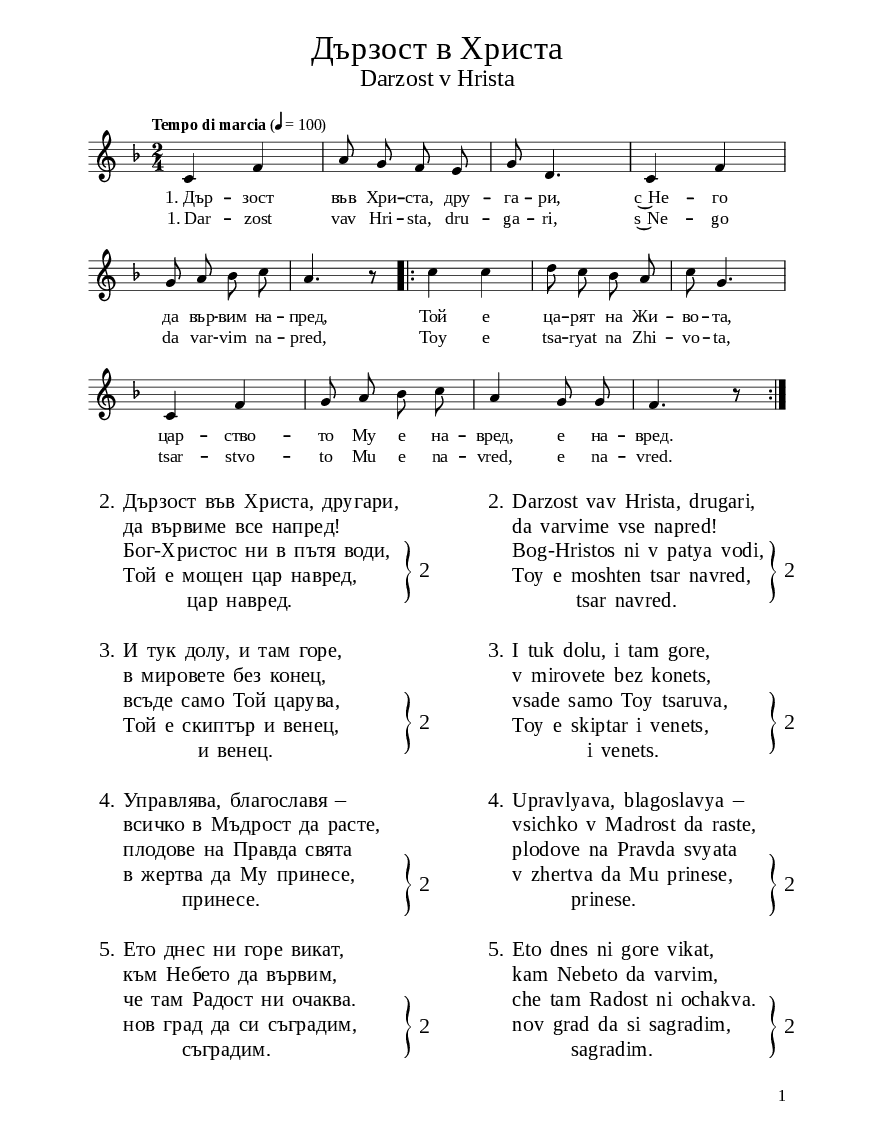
\version "2.24.0"

% include paper part and global functions
\include "include/globals.ily"


"rightBraces052_1" = \markup {
  \column {
    % repeat braces
    \translate #'(0 . -6.2 )
    \right-brace #30

    \translate #'(0 . -11.6 )
    \right-brace #30

    \translate #'(0 . -12.6 )
    \right-brace #30

    \translate #'(0 . -10.7 )
    \right-brace #30

  }
  \column {
    % repeat numbers
    \translate #'(0 . -6.7 )
    2

    \translate #'(0 . -14.6 )
    2

    \translate #'(0 . -15.6 )
    2

    \translate #'(0 . -13.7)
    2



  }
}

"rightBraces052_2" = \markup {
  \column {
    % repeat braces


    \translate #'(0 . -6.4 )
    \right-brace #30

    \translate #'(0 . -12.3 )
    \right-brace #30

    \translate #'(0 . -11 )
    \right-brace #30


  }
  \column {
    % repeat numbers

    \translate #'(0 . -7.2 )
    2

    \translate #'(0 . -14.7 )
    2

    \translate #'(0 . -15.0 )
    2


  }
}

\bookpart {
  \include "include/bookpart-paper.ily"
  \score {
    \include "include/score-layout.ily"

    \new Voice \absolute  {
      \clef treble
      \key f \major
      \time 2/4
      \tempoFunc "Tempo di marcia" 4 "100"
      \autoBeamOff
      \autoBeamOff
      c'4 f' | a'8 g' f' e' | g'8 d'4. | c'4 f' \break |
      g'8 a' bes' c'' | a'4. r8 \repeat volta 2 {
        | c''4 c'' | d''8 c'' bes' a' | c''8 g'4. \break |
        c'4  f'4 | g'8 a' bes' c'' a'4 g'8 g' | f'4. r8
      } \break
    }

    \addlyrics {
      "1. Дър" -- зост във Хри -- ста, дру -- га -- ри, с~Не -- го
      да вър -- вим на -- пред, Той е ца -- рят на Жи -- во -- та,
      цар -- ство -- то Му е на -- вред, е на -- вред.
    }

    \addlyrics {
      "1. Dar" -- zost vav Hri -- sta, dru -- ga -- ri, s~Ne -- go
      da var -- vim na -- pred, Toy e tsa -- ryat na Zhi -- vo -- ta,
      tsar -- stvo -- to Mu e na -- vred, e na -- vred.
    }

    \header {
      title = \titleFunc "Дързост в Христа" "Darzost v Hrista"
    }

    \midi{}

  } % score

  \markup \fontsize #bgCoupletFontSize {
    \hspace #1
    \override #`(baseline-skip . ,bgCoupletBaselineSkip)
    \column {


      \line {   2.  Дързост във Христа, другари,}

      \line {   "   " да вървиме все напред!}

      \line {   "   " Бог-Христос ни в пътя води,}

      \line {   "   " Той е мощен цар навред,}

      \line {   "               " цар навред.}
      \line {   "   "}

      \line {   3.  И тук долу, и там горе, }

      \line {   "   " в мировете без конец, }

      \line {   "   " всъде само Той царува, }

      \line {   "   " Той е скиптър и венец, }

      \line {   "                 " и венец. }
      \line {   "   "}
      \line {   4.  Управлява, благославя – }

      \line {   "   " всичко в Мъдрост да расте, }

      \line {   "   " плодове на Правда свята }

      \line {   "   " в жертва да Му принесе, }

      \line {   "              " принесе. }

      \line {   "   "}


      \line {   5. Ето днес ни горе викат, }

      \line {   "   " към Небето да вървим, }

      \line {   "   " че там Радост ни очаква. }

      \line {   "   " нов град да си съградим, }

      \line {   "              " съградим. }

      \line {   "   "}

    }\"rightBraces052_1"
    \hspace #5
    \override #`(baseline-skip . ,bgCoupletBaselineSkip)
    \column {

      \line {   2.  Darzost vav Hrista, drugari,}

      \line {   "   " da varvime vse napred!}

      \line {   "   " Bog-Hristos ni v patya vodi,}

      \line {   "   " Toy e moshten tsar navred,}

      \line {   "               " tsar navred.}
      \line {   "   "}


      \line {   3.  I tuk dolu, i tam gore, }

      \line {   "   " v mirovete bez konets, }

      \line {   "   " vsade samo Toy tsaruva, }

      \line {   "   " Toy e skiptar i venets, }

      \line {   "                 " i venets. }

      \line {   "   "}
      \line {   4.  Upravlyava, blagoslavya – }

      \line {   "   " vsichko v Madrost da raste, }

      \line {   "   " plodove na Pravda svyata }

      \line {   "   " v zhertva da Mu prinese, }

      \line {   "              " prinese. }

      \line {   "   "}


      \line {   5. Eto dnes ni gore vikat, }

      \line {   "   " kam Nebeto da varvim, }

      \line {   "   " che tam Radost ni ochakva. }

      \line {   "   " nov grad da si sagradim, }

      \line {   "              " sagradim. }

      \line {   "   "}
    } \"rightBraces052_1" %column
  } % markup

  \pageBreak

  \markup \fontsize #bgCoupletFontSize {
    \hspace #1
    \override #`(baseline-skip . ,bgCoupletBaselineSkip)
    \column {



      \line {   6. От смъртта се не плашете, }

      \line {   "   " не загива същността, }

      \line {   "   " туй, що смърт зовеме тука, }

      \line {   "   " за Небето е врата, }

      \line {   "              " е врата. }

      \line {   "   "}


      \line {   7. С радост и хвалебни песни }

      \line {   "   " ще прекрачим нейни праг, }

      \line {   "   " а отвъд Христос ни чака, }

      \line {   "   " все тъй кротък, все тъй благ, }

      \line {   "            " все тъй благ. }

      \line {   "   "}


      \line {   8. И там Той ще ни научи, }

      \line {   "   " тленното как да не тлей, }

      \line {   "   " как с телото си човека }

      \line {   "   " вечно може да живей, }

      \line {   "             " да живей. }

    }
    \"rightBraces052_2"
    \hspace #5
    \override #`(baseline-skip . ,bgCoupletBaselineSkip)
    \column {


      \line {   6. Ot smartta se ne plashete, }

      \line {   "   " ne zagiva sashtnostta, }

      \line {   "   " tuy, shto smart zoveme tuka, }

      \line {   "   " za Nebeto e vrata, }

      \line {   "              " e vrata. }

      \line {   "   "}


      \line {   7. S radost i hvalebni pesni }

      \line {   "   " shte prekrachim neyni prag, }

      \line {   "   " a otvad Hristos ni chaka, }

      \line {   "   " vse tay krotak, vse tay blag, }

      \line {   "            " vse tay blag. }

      \line {   "   "}


      \line {   8. I tam Toy shte ni nauchi, }

      \line {   "   " tlennoto kak da ne tley, }

      \line {   "   " kak s teloto si choveka }

      \line {   "   " vechno mozhe da zhivey, }

      \line {   "             " da zhivey. }

    } %column
    \"rightBraces052_2"
  } % markup

  \markup \empty-three

  % include foreign translation(s) of the song
  \version "2.24.0"

\markup \fill-line { \fontsize #deTitleFontSize "Kühnheit in Christus" }
\markup \null
\markup \fontsize #deCoupletFontSize {
  \hspace #-1
  \override #`(baseline-skip . ,deCoupletBaselineSkip)

  \column {

    \line {  1. Kühnheit in Christus, Freunde, }

    \line { "   "auf das wir mit Ihm vorwärts gehen,}

    \line { "   "Er ist der König des Lebens, }

    \line { "   "Sein Königreich ist überall, ist überall.}
    \line { " " }
    \line { 2. Kühnheit in Christus, Freunde,}

    \line { "   "auf das wir immer vorwärts gehen!}

    \line { "   "Gott-Christus führt uns auf dem Weg,}

    \line { "   "Er ist der mächtige König überall,}

    \line { "   "König überall.}
    \line { " " }
    \line { 3. Und hier unten, und dort oben,}

    \line { "   "in den Universen ohne Enden,}

    \line { "   "überall herrscht nur Er,}

    \line { "   "Er ist das Zepter und die Krone,}

    \line { "   "und die Krone.}
    \line { " " }
    \line { 4. Er herrscht, segnet  –}

    \line { "   "auf dass alles in Weisheit gedeiht,}

    \line { "   "auf das wir Ihm die Früchte}

    \line { "   "  der heiligen Gerechtigkeit }

    \line { "   "als Opfer bringen.}

  }
  \hspace #1
  \override #`(baseline-skip . ,deCoupletBaselineSkip)
  \column {
    \line { 5. Siehe, heute rufen sie uns nach oben,}

    \line { "   "auf das wir zum Himmel fahren,}

    \line { "   "weil uns dort die Freude erwartet –}

    \line { "   "auf das wir eine neue Stadt errichten,}

    \line { "   "errichten.}
    \line { " " }
    \line { 6. Fürchtet euch nicht vor dem Tod,}

    \line { "   "die Wesenheit vergeht nicht,}

    \line { "   "das, was wir hier Tod nennen,}

    \line { "   "ist für den Himmel ein Tor.}

    \line { "   "Ist ein Tor.}
    \line { " " }
    \line { 7. Mit Freude und mit Lobeshymne}

    \line { "   "Werden wir ihre Schwelle übertreten,}

    \line { "   "und jenseits erwartet uns Christus}

    \line { "   "immer so sanft, immer so gütig,}

    \line { "   "immer so gütig.}
    \line { " " }
    \line { 8. Und dort wird er uns lehren}

    \line { "   "wie das Vergängliche nicht vergeht,}

    \line { "   "wie der Mensch mit seinem Körper}

    \line { "   "ewig leben kann,}

    \line { "   "leben kann.}

  }
}


} % bookpart
